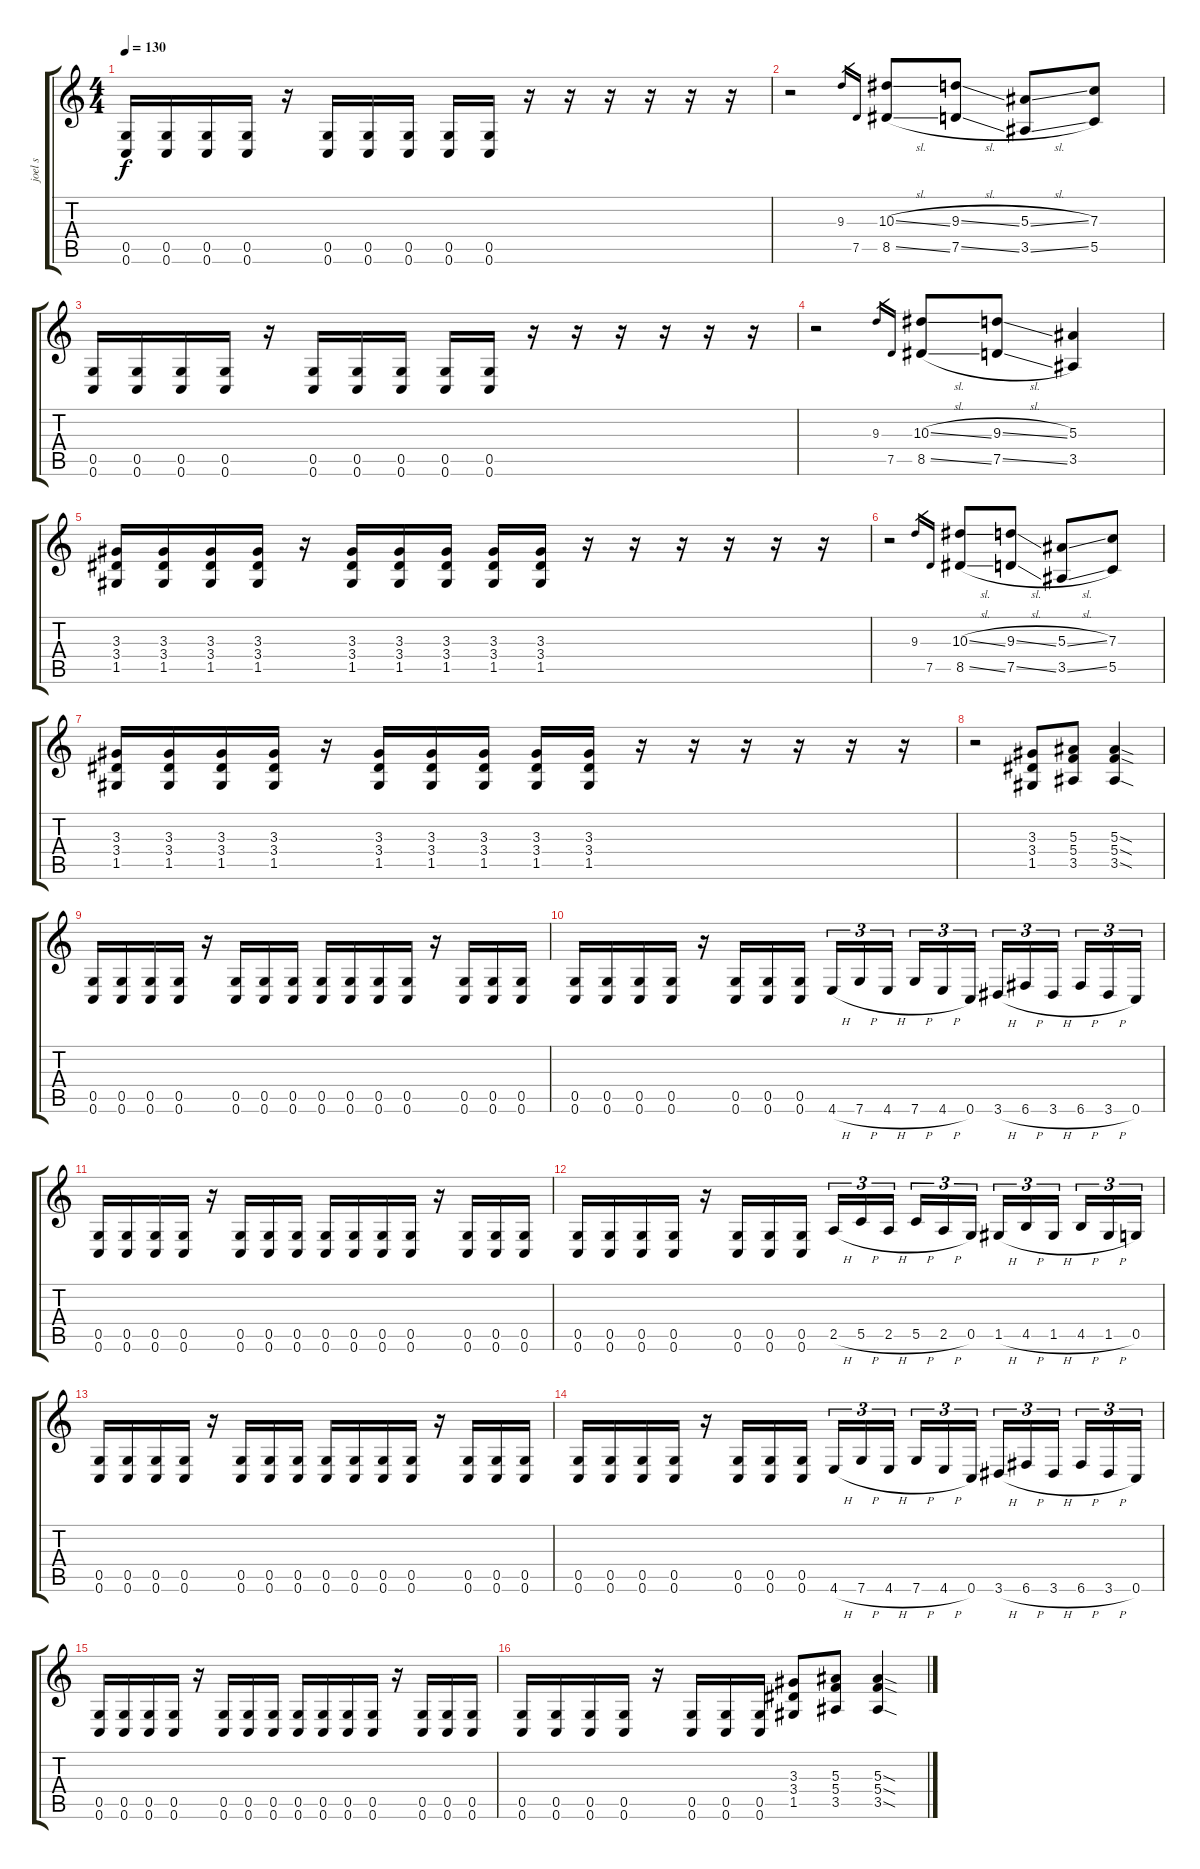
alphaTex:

\track ("joel s" "joel s") {solo instrument distortionguitar}
\staff {score tabs}
\tuning (D4 A3 F3 C3 G2 C2) {hide}
\ts (4 4)
\tempo 130
\clef g2
\ks c
(0.5 0.6).16{dy f} (0.5 0.6).16 (0.5 0.6).16 (0.5 0.6).16 r.16 (0.5 0.6).16 (0.5 0.6).16 (0.5 0.6).16 (0.5 0.6).16 (0.5 0.6).16 r.16 r.16 r.16 r.16 r.16 r.16 |
r.2 9.3.16{gr} 7.5.16{gr} (10.3{sl} 8.5{sl}).8 (9.3{sl} 7.5{sl}).8 (5.3{sl} 3.5{sl}).8 (7.3 5.5).8 |
(0.5 0.6).16 (0.5 0.6).16 (0.5 0.6).16 (0.5 0.6).16 r.16 (0.5 0.6).16 (0.5 0.6).16 (0.5 0.6).16 (0.5 0.6).16 (0.5 0.6).16 r.16 r.16 r.16 r.16 r.16 r.16 |
r.2 9.3.16{gr} 7.5.16{gr} (10.3{sl} 8.5{sl}).8 (9.3{sl} 7.5{sl}).8 (5.3 3.5).4 |
(3.3 3.4 1.5).16 (3.3 3.4 1.5).16 (3.3 3.4 1.5).16 (3.3 3.4 1.5).16 r.16 (3.3 3.4 1.5).16 (3.3 3.4 1.5).16 (3.3 3.4 1.5).16 (3.3 3.4 1.5).16 (3.3 3.4 1.5).16 r.16 r.16 r.16 r.16 r.16 r.16 |
r.2 9.3.16{gr} 7.5.16{gr} (10.3{sl} 8.5{sl}).8 (9.3{sl} 7.5{sl}).8 (5.3{sl} 3.5{sl}).8 (7.3 5.5).8 |
(3.3 3.4 1.5).16 (3.3 3.4 1.5).16 (3.3 3.4 1.5).16 (3.3 3.4 1.5).16 r.16 (3.3 3.4 1.5).16 (3.3 3.4 1.5).16 (3.3 3.4 1.5).16 (3.3 3.4 1.5).16 (3.3 3.4 1.5).16 r.16 r.16 r.16 r.16 r.16 r.16 |
r.2 (3.3 3.4 1.5).8 (5.3 5.4 3.5).8 (5.3{sod} 5.4{sod} 3.5{sod}).4 |
(0.5 0.6).16 (0.5 0.6).16 (0.5 0.6).16 (0.5 0.6).16 r.16 (0.5 0.6).16 (0.5 0.6).16 (0.5 0.6).16 (0.5 0.6).16 (0.5 0.6).16 (0.5 0.6).16 (0.5 0.6).16 r.16 (0.5 0.6).16 (0.5 0.6).16 (0.5 0.6).16 |
(0.5 0.6).16 (0.5 0.6).16 (0.5 0.6).16 (0.5 0.6).16 r.16 (0.5 0.6).16 (0.5 0.6).16 (0.5 0.6).16 4.6{h}.16{tu (3 2)} 7.6{h}.16{tu (3 2)} 4.6{h}.16{tu (3 2) beam splitsecondary} 7.6{h}.16{tu (3 2)} 4.6{h}.16{tu (3 2)} 0.6.16{tu (3 2)} 3.6{h}.16{tu (3 2)} 6.6{h}.16{tu (3 2)} 3.6{h}.16{tu (3 2) beam splitsecondary} 6.6{h}.16{tu (3 2)} 3.6{h}.16{tu (3 2)} 0.6.16{tu (3 2)} |
(0.5 0.6).16 (0.5 0.6).16 (0.5 0.6).16 (0.5 0.6).16 r.16 (0.5 0.6).16 (0.5 0.6).16 (0.5 0.6).16 (0.5 0.6).16 (0.5 0.6).16 (0.5 0.6).16 (0.5 0.6).16 r.16 (0.5 0.6).16 (0.5 0.6).16 (0.5 0.6).16 |
(0.5 0.6).16 (0.5 0.6).16 (0.5 0.6).16 (0.5 0.6).16 r.16 (0.5 0.6).16 (0.5 0.6).16 (0.5 0.6).16 2.5{h}.16{tu (3 2)} 5.5{h}.16{tu (3 2)} 2.5{h}.16{tu (3 2) beam splitsecondary} 5.5{h}.16{tu (3 2)} 2.5{h}.16{tu (3 2)} 0.5.16{tu (3 2)} 1.5{h}.16{tu (3 2)} 4.5{h}.16{tu (3 2)} 1.5{h}.16{tu (3 2) beam splitsecondary} 4.5{h}.16{tu (3 2)} 1.5{h}.16{tu (3 2)} 0.5.16{tu (3 2)} |
(0.5 0.6).16 (0.5 0.6).16 (0.5 0.6).16 (0.5 0.6).16 r.16 (0.5 0.6).16 (0.5 0.6).16 (0.5 0.6).16 (0.5 0.6).16 (0.5 0.6).16 (0.5 0.6).16 (0.5 0.6).16 r.16 (0.5 0.6).16 (0.5 0.6).16 (0.5 0.6).16 |
(0.5 0.6).16 (0.5 0.6).16 (0.5 0.6).16 (0.5 0.6).16 r.16 (0.5 0.6).16 (0.5 0.6).16 (0.5 0.6).16 4.6{h}.16{tu (3 2)} 7.6{h}.16{tu (3 2)} 4.6{h}.16{tu (3 2) beam splitsecondary} 7.6{h}.16{tu (3 2)} 4.6{h}.16{tu (3 2)} 0.6.16{tu (3 2)} 3.6{h}.16{tu (3 2)} 6.6{h}.16{tu (3 2)} 3.6{h}.16{tu (3 2) beam splitsecondary} 6.6{h}.16{tu (3 2)} 3.6{h}.16{tu (3 2)} 0.6.16{tu (3 2)} |
(0.5 0.6).16 (0.5 0.6).16 (0.5 0.6).16 (0.5 0.6).16 r.16 (0.5 0.6).16 (0.5 0.6).16 (0.5 0.6).16 (0.5 0.6).16 (0.5 0.6).16 (0.5 0.6).16 (0.5 0.6).16 r.16 (0.5 0.6).16 (0.5 0.6).16 (0.5 0.6).16 |
(0.5 0.6).16 (0.5 0.6).16 (0.5 0.6).16 (0.5 0.6).16 r.16 (0.5 0.6).16 (0.5 0.6).16 (0.5 0.6).16 (3.3 3.4 1.5).8 (5.3 5.4 3.5).8 (5.3{sod} 5.4{sod} 3.5{sod}).4
